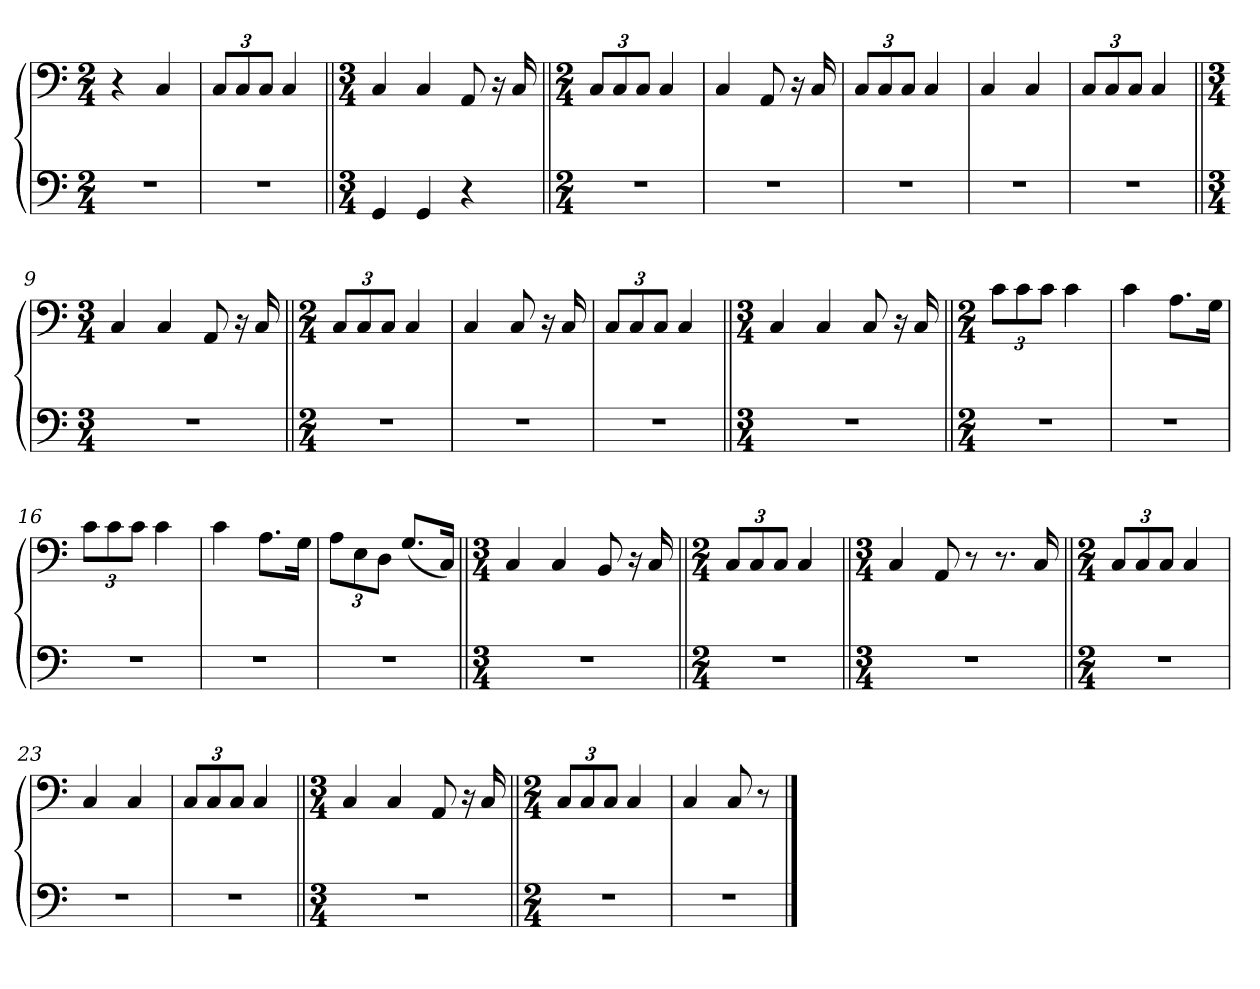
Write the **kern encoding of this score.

**kern	**kern
*part1	*part1
*staff2	*staff1
*clefF4	*clefF4
*k[]	*k[]
*M2/4	*M2/4
=1	=1
2r	4r
.	4C/
=2	=2
2r	12C/L
.	12C/
.	12C/J
.	4C/
=3||	=3||
*M3/4	*M3/4
4GG/	4C/
4GG/	4C/
4r	8AA/
.	16r
.	16C/
=4||	=4||
*M2/4	*M2/4
2r	12C/L
.	12C/
.	12C/J
.	4C/
=5	=5
2r	4C/
.	8AA/
.	16r
.	16C/
=6	=6
2r	12C/L
.	12C/
.	12C/J
.	4C/
=7	=7
2r	4C/
.	4C/
=8	=8
2r	12C/L
.	12C/
.	12C/J
.	4C/
=9||	=9||
*M3/4	*M3/4
2.r	4C/
.	4C/
.	8AA/
.	16r
.	16C/
=10||	=10||
*M2/4	*M2/4
2r	12C/L
.	12C/
.	12C/J
.	4C/
=11	=11
2r	4C/
.	8C/
.	16r
.	16C/
=12	=12
2r	12C/L
.	12C/
.	12C/J
.	4C/
=13||	=13||
*M3/4	*M3/4
2.r	4C/
.	4C/
.	8C/
.	16r
.	16C/
=14||	=14||
*M2/4	*M2/4
2r	12c\L
.	12c\
.	12c\J
.	4c\
=15	=15
2r	4c\
.	8.A\L
.	16G\Jk
=16	=16
2r	12c\L
.	12c\
.	12c\J
.	4c\
=17	=17
2r	4c\
.	8.A\L
.	16G\Jk
=18	=18
2r	12A\L
.	12E\
.	12D\J
.	(8.G/L
.	16C/Jk)
=19||	=19||
*M3/4	*M3/4
2.r	4C/
.	4C/
.	8BB/
.	16r
.	16C/
=20||	=20||
*M2/4	*M2/4
2r	12C/L
.	12C/
.	12C/J
.	4C/
=21||	=21||
*M3/4	*M3/4
2.r	4C/
.	8AA/
.	8r
.	8.r
.	16C/
=22||	=22||
*M2/4	*M2/4
2r	12C/L
.	12C/
.	12C/J
.	4C/
=23	=23
2r	4C/
.	4C/
=24	=24
2r	12C/L
.	12C/
.	12C/J
.	4C/
=25||	=25||
*M3/4	*M3/4
2.r	4C/
.	4C/
.	8AA/
.	16r
.	16C/
=26||	=26||
*M2/4	*M2/4
2r	12C/L
.	12C/
.	12C/J
.	4C/
=27	=27
2r	4C/
.	8C/
.	8r
==	==
*-	*-
